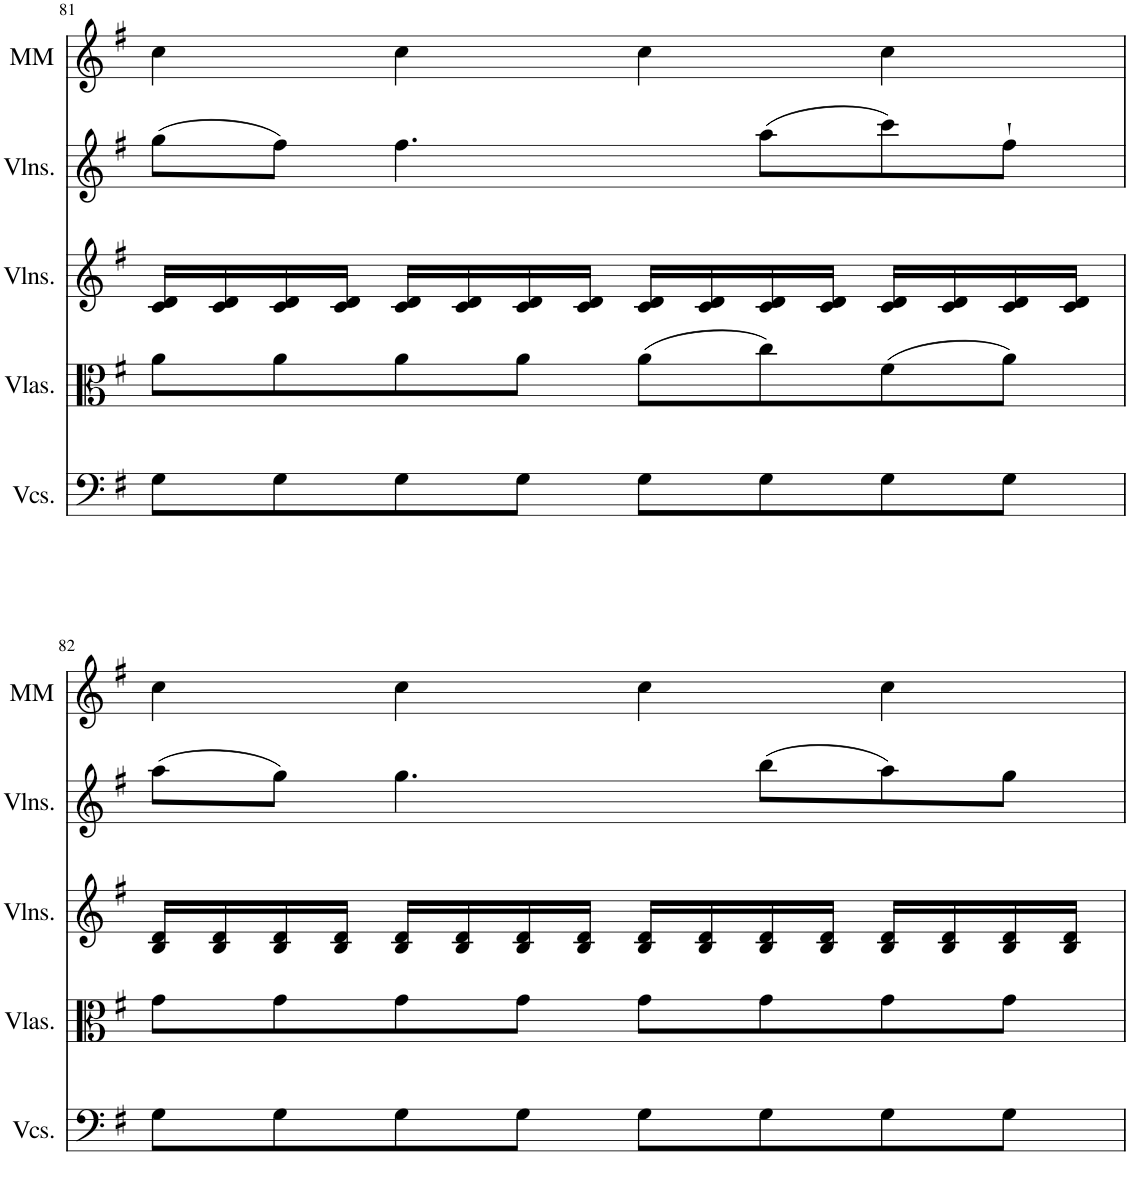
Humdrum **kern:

**kern	**kern	**kern	**kern	**kern
*part5	*part4	*part3	*part2	*part1
*staff5	*staff4	*staff3	*staff2	*staff1
*I"Violoncellos	*I"Violas	*I"Violins	*I"Violins	*I"MM
*I'Vcs.	*I'Vlas.	*I'Vlns.	*I'Vlns.	*I'MM
!!LO:PB:g=z
*clefF4	*clefC3	*clefG2	*clefG2	*clefG2
*k[f#]	*k[f#]	*k[f#]	*k[f#]	*k[f#]
*M4/4	*M4/4	*M4/4	*M4/4	*M4/4
*met(c)	*met(c)	*met(c)	*met(c)	*met(c)
=81	=81	=81	=81	=81
8G\L	8a\L	16c/ 16d/LL	(8gg\L	4cc\
.	.	16c/ 16d/	.	.
8G\	8a\	16c/ 16d/	8ff#\J)	.
.	.	16c/ 16d/JJ	.	.
8G\	8a\	16c/ 16d/LL	4.ff#\	4cc\
.	.	16c/ 16d/	.	.
8G\J	8a\J	16c/ 16d/	.	.
.	.	16c/ 16d/JJ	.	.
8G\L	(8a\L	16c/ 16d/LL	.	4cc\
.	.	16c/ 16d/	.	.
8G\	8cc\)	16c/ 16d/	(8aa\L	.
.	.	16c/ 16d/JJ	.	.
8G\	(8f#\	16c/ 16d/LL	8ccc\)	4cc\
.	.	16c/ 16d/	.	.
8G\J	8a\J)	16c/ 16d/	8ff#`\J	.
.	.	16c/ 16d/JJ	.	.
!!LO:LB:g=z
=82	=82	=82	=82	=82
8G\L	8g\L	16B/ 16d/LL	(8aa\L	4cc\
.	.	16B/ 16d/	.	.
8G\	8g\	16B/ 16d/	8gg\J)	.
.	.	16B/ 16d/JJ	.	.
8G\	8g\	16B/ 16d/LL	4.gg\	4cc\
.	.	16B/ 16d/	.	.
8G\J	8g\J	16B/ 16d/	.	.
.	.	16B/ 16d/JJ	.	.
8G\L	8g\L	16B/ 16d/LL	.	4cc\
.	.	16B/ 16d/	.	.
8G\	8g\	16B/ 16d/	(8bb\L	.
.	.	16B/ 16d/JJ	.	.
8G\	8g\	16B/ 16d/LL	8aa\)	4cc\
.	.	16B/ 16d/	.	.
8G\J	8g\J	16B/ 16d/	8gg\J	.
.	.	16B/ 16d/JJ	.	.
=	=	=	=	=
*-	*-	*-	*-	*-
